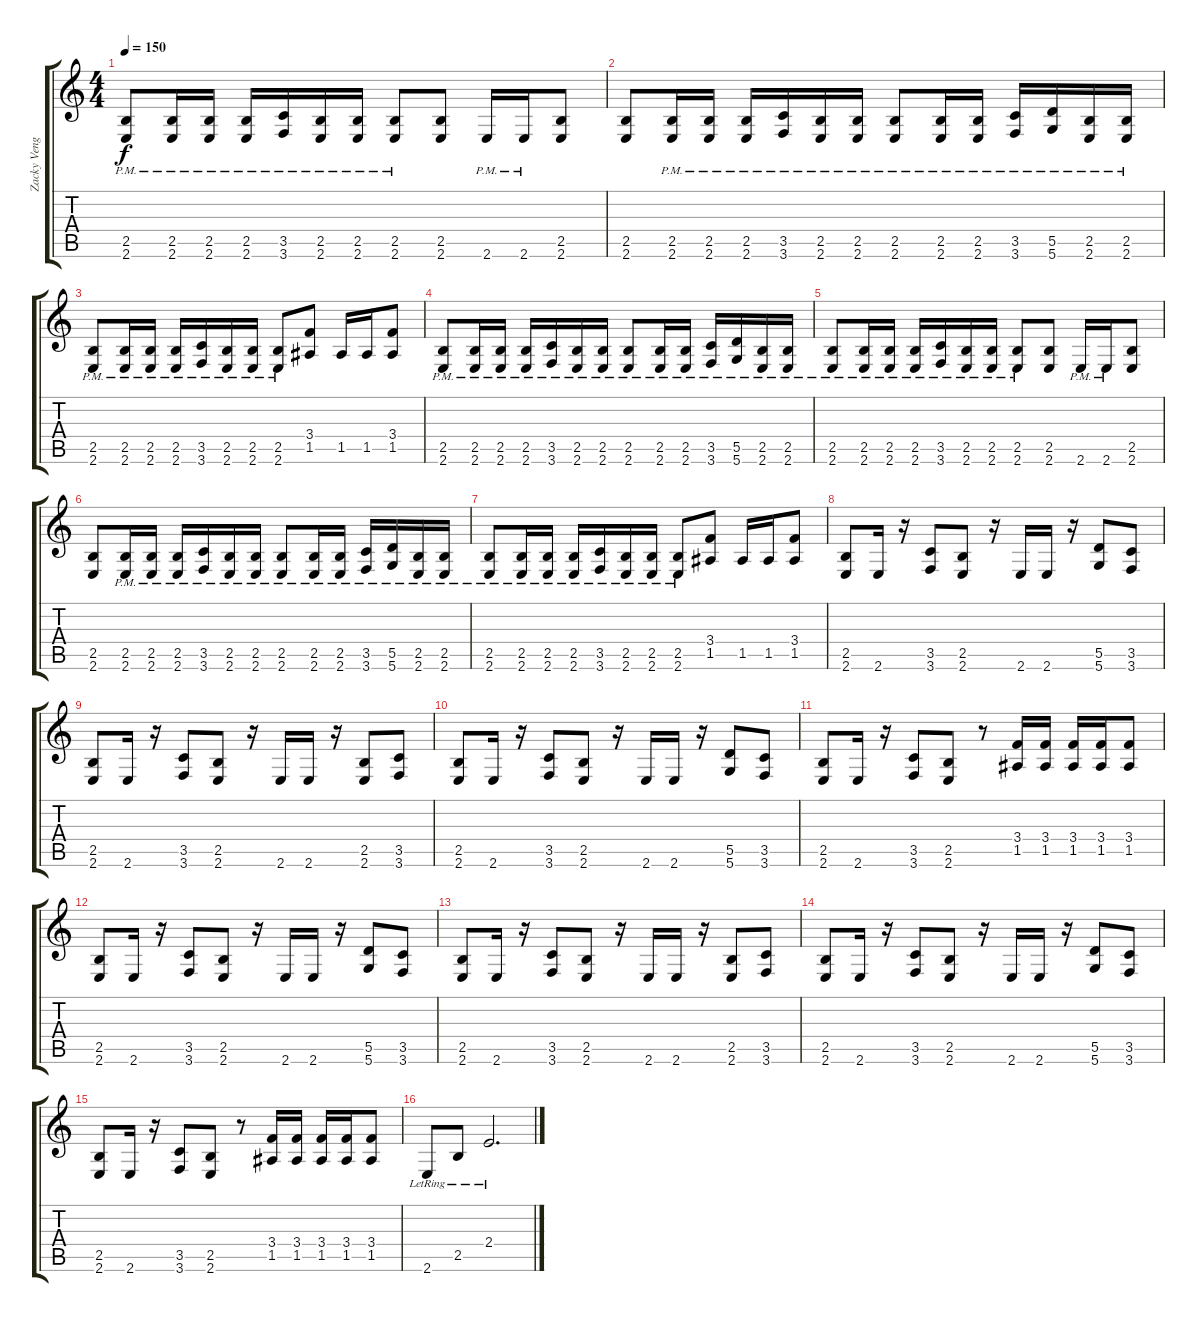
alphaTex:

\track ("Zacky Vengeance" "Zacky Veng") {instrument distortionguitar}
\staff {score tabs}
\tuning (E4 B3 G3 D3 A2 D2) {hide}
\ts (4 4)
\tempo 150
\clef g2
\ks c
(2.5{pm} 2.6{pm}).8{dy f} (2.5{pm} 2.6{pm}).16 (2.5{pm} 2.6{pm}).16 (2.5{pm} 2.6{pm}).16 (3.5{pm} 3.6{pm}).16 (2.5{pm} 2.6{pm}).16 (2.5{pm} 2.6{pm}).16 (2.5{pm} 2.6{pm}).8 (2.5 2.6).8 2.6{pm}.16 2.6{pm}.16 (2.5 2.6).8 |
(2.5 2.6).8 (2.5{pm} 2.6{pm}).16 (2.5{pm} 2.6{pm}).16 (2.5{pm} 2.6{pm}).16 (3.5{pm} 3.6{pm}).16 (2.5{pm} 2.6{pm}).16 (2.5{pm} 2.6{pm}).16 (2.5{pm} 2.6{pm}).8 (2.5{pm} 2.6{pm}).16 (2.5{pm} 2.6{pm}).16 (3.5{pm} 3.6{pm}).16 (5.5{pm} 5.6{pm}).16 (2.5{pm} 2.6{pm}).16 (2.5{pm} 2.6{pm}).16 |
(2.5{pm} 2.6{pm}).8 (2.5{pm} 2.6{pm}).16 (2.5{pm} 2.6{pm}).16 (2.5{pm} 2.6{pm}).16 (3.5{pm} 3.6{pm}).16 (2.5{pm} 2.6{pm}).16 (2.5{pm} 2.6{pm}).16 (2.5{pm} 2.6{pm}).8 (3.4 1.5).8 1.5.16 1.5.16 (3.4 1.5).8 |
(2.5{pm} 2.6{pm}).8 (2.5{pm} 2.6{pm}).16 (2.5{pm} 2.6{pm}).16 (2.5{pm} 2.6{pm}).16 (3.5{pm} 3.6{pm}).16 (2.5{pm} 2.6{pm}).16 (2.5{pm} 2.6{pm}).16 (2.5{pm} 2.6{pm}).8 (2.5{pm} 2.6{pm}).16 (2.5{pm} 2.6{pm}).16 (3.5{pm} 3.6{pm}).16 (5.5{pm} 5.6{pm}).16 (2.5{pm} 2.6{pm}).16 (2.5{pm} 2.6{pm}).16 |
(2.5{pm} 2.6{pm}).8 (2.5{pm} 2.6{pm}).16 (2.5{pm} 2.6{pm}).16 (2.5{pm} 2.6{pm}).16 (3.5{pm} 3.6{pm}).16 (2.5{pm} 2.6{pm}).16 (2.5{pm} 2.6{pm}).16 (2.5{pm} 2.6{pm}).8 (2.5 2.6).8 2.6{pm}.16 2.6{pm}.16 (2.5 2.6).8 |
(2.5 2.6).8 (2.5{pm} 2.6{pm}).16 (2.5{pm} 2.6{pm}).16 (2.5{pm} 2.6{pm}).16 (3.5{pm} 3.6{pm}).16 (2.5{pm} 2.6{pm}).16 (2.5{pm} 2.6{pm}).16 (2.5{pm} 2.6{pm}).8 (2.5{pm} 2.6{pm}).16 (2.5{pm} 2.6{pm}).16 (3.5{pm} 3.6{pm}).16 (5.5{pm} 5.6{pm}).16 (2.5{pm} 2.6{pm}).16 (2.5{pm} 2.6{pm}).16 |
(2.5{pm} 2.6{pm}).8 (2.5{pm} 2.6{pm}).16 (2.5{pm} 2.6{pm}).16 (2.5{pm} 2.6{pm}).16 (3.5{pm} 3.6{pm}).16 (2.5{pm} 2.6{pm}).16 (2.5{pm} 2.6{pm}).16 (2.5{pm} 2.6{pm}).8 (3.4 1.5).8 1.5.16 1.5.16 (3.4 1.5).8 |
(2.5 2.6).8 2.6.16 r.16 (3.5 3.6).8 (2.5 2.6).8 r.16 2.6.16 2.6.16 r.16 (5.5 5.6).8 (3.5 3.6).8 |
(2.5 2.6).8 2.6.16 r.16 (3.5 3.6).8 (2.5 2.6).8 r.16 2.6.16 2.6.16 r.16 (2.5 2.6).8 (3.5 3.6).8 |
(2.5 2.6).8 2.6.16 r.16 (3.5 3.6).8 (2.5 2.6).8 r.16 2.6.16 2.6.16 r.16 (5.5 5.6).8 (3.5 3.6).8 |
(2.5 2.6).8 2.6.16 r.16 (3.5 3.6).8 (2.5 2.6).8 r.8 (3.4 1.5).16 (3.4 1.5).16 (3.4 1.5).16 (3.4 1.5).16 (3.4 1.5).8 |
(2.5 2.6).8 2.6.16 r.16 (3.5 3.6).8 (2.5 2.6).8 r.16 2.6.16 2.6.16 r.16 (5.5 5.6).8 (3.5 3.6).8 |
(2.5 2.6).8 2.6.16 r.16 (3.5 3.6).8 (2.5 2.6).8 r.16 2.6.16 2.6.16 r.16 (2.5 2.6).8 (3.5 3.6).8 |
(2.5 2.6).8 2.6.16 r.16 (3.5 3.6).8 (2.5 2.6).8 r.16 2.6.16 2.6.16 r.16 (5.5 5.6).8 (3.5 3.6).8 |
(2.5 2.6).8 2.6.16 r.16 (3.5 3.6).8 (2.5 2.6).8 r.8 (3.4 1.5).16 (3.4 1.5).16 (3.4 1.5).16 (3.4 1.5).16 (3.4 1.5).8 |
2.6{lr}.8 2.5{lr}.8 2.4{lr}.2{d}
